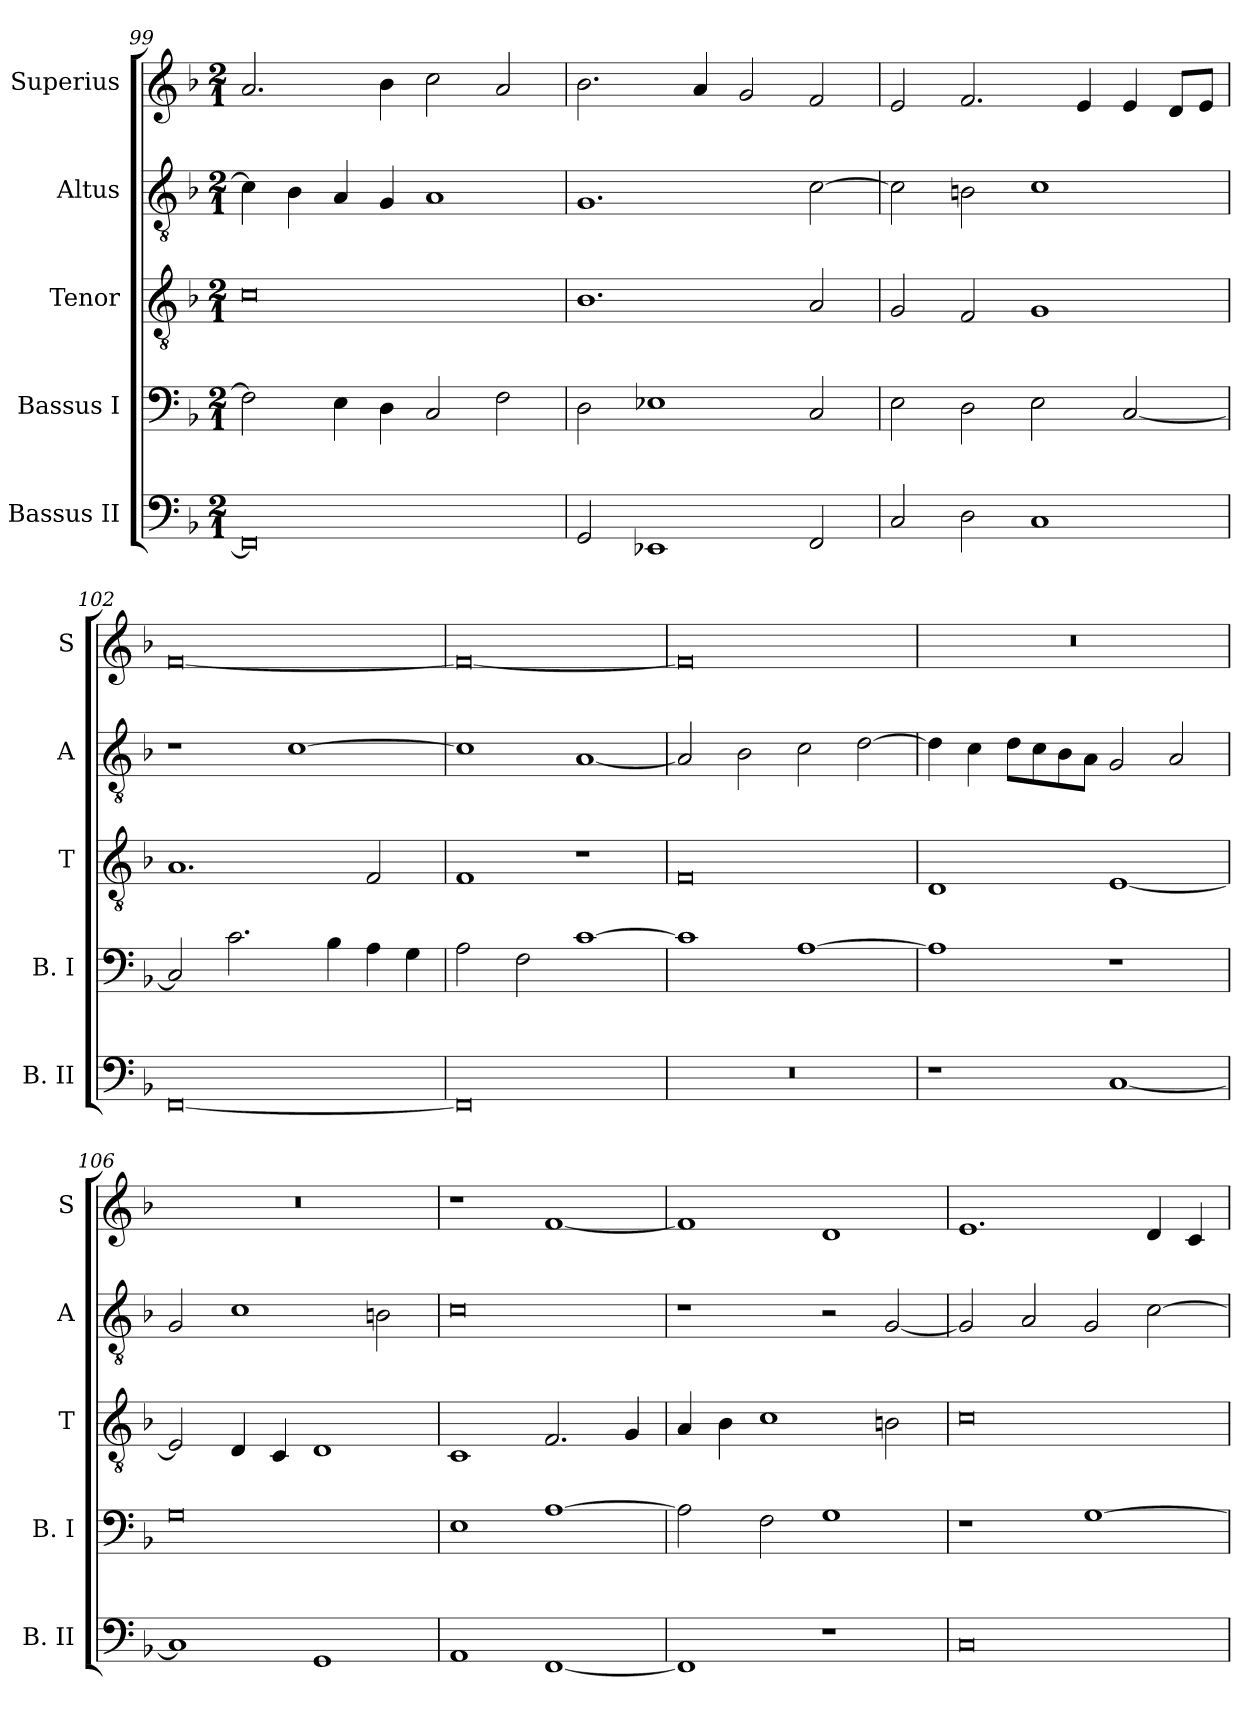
**kern	**kern	**kern	**kern	**kern
*part5	*part4	*part3	*part2	*part1
*staff5	*staff4	*staff3	*staff2	*staff1
*I"Bassus II	*I"Bassus I	*I"Tenor	*I"Altus	*I"Superius
*I'B. II	*I'B. I	*I'T	*I'A	*I'S
*clefF4	*clefF4	*clefGv2	*clefGv2	*clefG2
*k[b-]	*k[b-]	*k[b-]	*k[b-]	*k[b-]
*F:	*F:	*F:	*F:	*F:
*M2/1	*M2/1	*M2/1	*M2/1	*M2/1
=99	=99	=99	=99	=99
0FF]	2F]	0c	4c]	2.a
.	.	.	4B-	.
.	4E	.	4A	.
.	4D	.	4G	4b-
.	2C	.	1A	2cc
.	2F	.	.	2a
=100	=100	=100	=100	=100
2GG	2D	1.B-	1.G	2.b-
1EE-X	1E-X	.	.	.
.	.	.	.	4a
.	.	.	.	2g
2FF	2C	2A	[2c	2f
=101	=101	=101	=101	=101
2C	2E	2G	2c]	2e
2D	2D	2F	2Bn	2.f
1C	2E	1G	1c	.
.	.	.	.	4e
.	[2C	.	.	4e
.	.	.	.	8dL
.	.	.	.	8eJ
=102	=102	=102	=102	=102
[0FF	2C]	1.A	1r	[0f
.	2.c	.	.	.
.	.	.	[1c	.
.	4B-	.	.	.
.	4A	2F	.	.
.	4G	.	.	.
=103	=103	=103	=103	=103
0FF]	2A	1F	1c]	0f_
.	2F	.	.	.
.	[1c	1r	[1A	.
=104	=104	=104	=104	=104
0r	1c]	0F	2A]	0f]
.	.	.	2B-	.
.	[1A	.	2c	.
.	.	.	[2d	.
=105	=105	=105	=105	=105
1r	1A]	1D	4d]	0r
.	.	.	4c	.
.	.	.	8dL	.
.	.	.	8c	.
.	.	.	8B-	.
.	.	.	8AJ	.
[1C	1r	[1E	2G	.
.	.	.	2A	.
=106	=106	=106	=106	=106
1C]	0G	2E]	2G	0r
.	.	4D	1c	.
.	.	4C	.	.
1GG	.	1D	.	.
.	.	.	2Bn	.
=107	=107	=107	=107	=107
1AA	1E	1C	0c	1r
[1FF	[1A	2.F	.	[1f
.	.	4G	.	.
=108	=108	=108	=108	=108
1FF]	2A]	4A	1r	1f]
.	.	4B-	.	.
.	2F	1c	.	.
1r	1G	.	2r	1d
.	.	2Bn	[2G	.
=109	=109	=109	=109	=109
0C	1r	0c	2G]	1.e
.	.	.	2A	.
.	[1G	.	2G	.
.	.	.	[2c	4d
.	.	.	.	4c
=	=	=	=	=
*-	*-	*-	*-	*-
